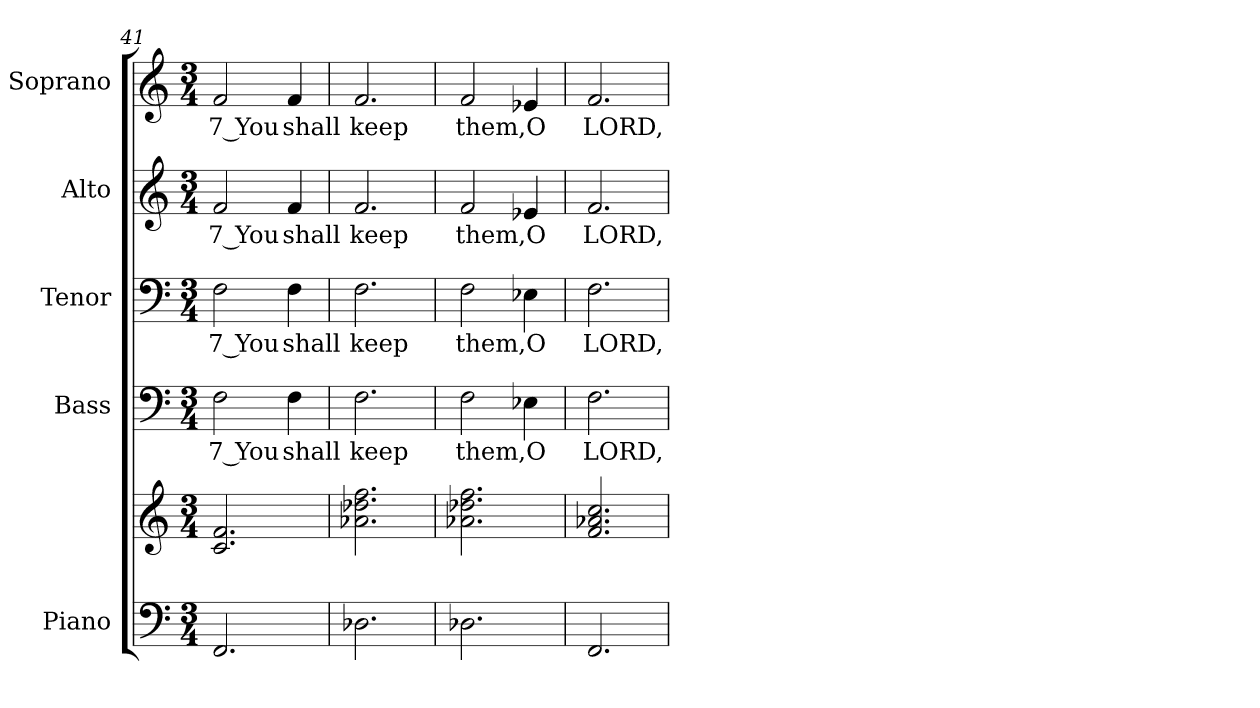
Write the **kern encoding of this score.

**kern	**kern	**kern	**text	**kern	**text	**kern	**text	**kern	**text
*part5	*part5	*part4	*part4	*part3	*part3	*part2	*part2	*part1	*part1
*staff6	*staff5	*staff4	*staff4	*staff3	*staff3	*staff2	*staff2	*staff1	*staff1
*I"Piano	*	*I"Bass	*	*I"Tenor	*	*I"Alto	*	*I"Soprano	*
*I'Pno.	*	*I'B.	*	*I'T.	*	*I'A.	*	*I'S.	*
!!LO:PB:g=z
*clefF4	*clefG2	*clefF4	*	*clefF4	*	*clefG2	*	*clefG2	*
*k[]	*k[]	*k[]	*	*k[]	*	*k[]	*	*k[]	*
*C:	*C:	*C:	*	*C:	*	*C:	*	*C:	*
*M3/4	*M3/4	*M3/4	*	*M3/4	*	*M3/4	*	*M3/4	*
=41	=41	=41	=41	=41	=41	=41	=41	=41	=41
!	!	!	!LO:LY:b:color=#000000	!	!	!	!	!	!
!	!	!	!	!	!LO:LY:b:color=#000000	!	!	!	!
!	!	!	!	!	!	!	!LO:LY:b:color=#000000	!	!
!	!	!	!	!	!	!	!	!	!LO:LY:b:color=#000000
2.FFi/	2.ci/ 2.fi	2Fi\	7 You	2Fi\	7 You	2fi/	7 You	2fi/	7 You
!	!	!	!LO:LY:b:color=#000000	!	!	!	!	!	!
!	!	!	!	!	!LO:LY:b:color=#000000	!	!	!	!
!	!	!	!	!	!	!	!LO:LY:b:color=#000000	!	!
!	!	!	!	!	!	!	!	!	!LO:LY:b:color=#000000
.	.	4Fi\	shall	4Fi\	shall	4fi/	shall	4fi/	shall
=42	=42	=42	=42	=42	=42	=42	=42	=42	=42
!	!	!	!LO:LY:b:color=#000000	!	!	!	!	!	!
!	!	!	!	!	!LO:LY:b:color=#000000	!	!	!	!
!	!	!	!	!	!	!	!LO:LY:b:color=#000000	!	!
!	!	!	!	!	!	!	!	!	!LO:LY:b:color=#000000
2.D-Xi\	2.a-Xi\ 2.dd-Xi 2.ffi	2.Fi\	keep	2.Fi\	keep	2.fi/	keep	2.fi/	keep
=43	=43	=43	=43	=43	=43	=43	=43	=43	=43
!	!	!	!LO:LY:b:color=#000000	!	!	!	!	!	!
!	!	!	!	!	!LO:LY:b:color=#000000	!	!	!	!
!	!	!	!	!	!	!	!LO:LY:b:color=#000000	!	!
!	!	!	!	!	!	!	!	!	!LO:LY:b:color=#000000
2.D-Xi\	2.a-Xi\ 2.dd-Xi 2.ffi	2Fi\	them,	2Fi\	them,	2fi/	them,	2fi/	them,
!	!	!	!LO:LY:b:color=#000000	!	!	!	!	!	!
!	!	!	!	!	!LO:LY:b:color=#000000	!	!	!	!
!	!	!	!	!	!	!	!LO:LY:b:color=#000000	!	!
!	!	!	!	!	!	!	!	!	!LO:LY:b:color=#000000
.	.	4E-Xi\	O	4E-Xi\	O	4e-Xi/	O	4e-Xi/	O
=44	=44	=44	=44	=44	=44	=44	=44	=44	=44
!	!	!	!LO:LY:b:color=#000000	!	!	!	!	!	!
!	!	!	!	!	!LO:LY:b:color=#000000	!	!	!	!
!	!	!	!	!	!	!	!LO:LY:b:color=#000000	!	!
!	!	!	!	!	!	!	!	!	!LO:LY:b:color=#000000
2.FFi/	2.fi/ 2.a-Xi 2.cci	2.Fi\	LORD,	2.Fi\	LORD,	2.fi/	LORD,	2.fi/	LORD,
=	=	=	=	=	=	=	=	=	=
*-	*-	*-	*-	*-	*-	*-	*-	*-	*-
